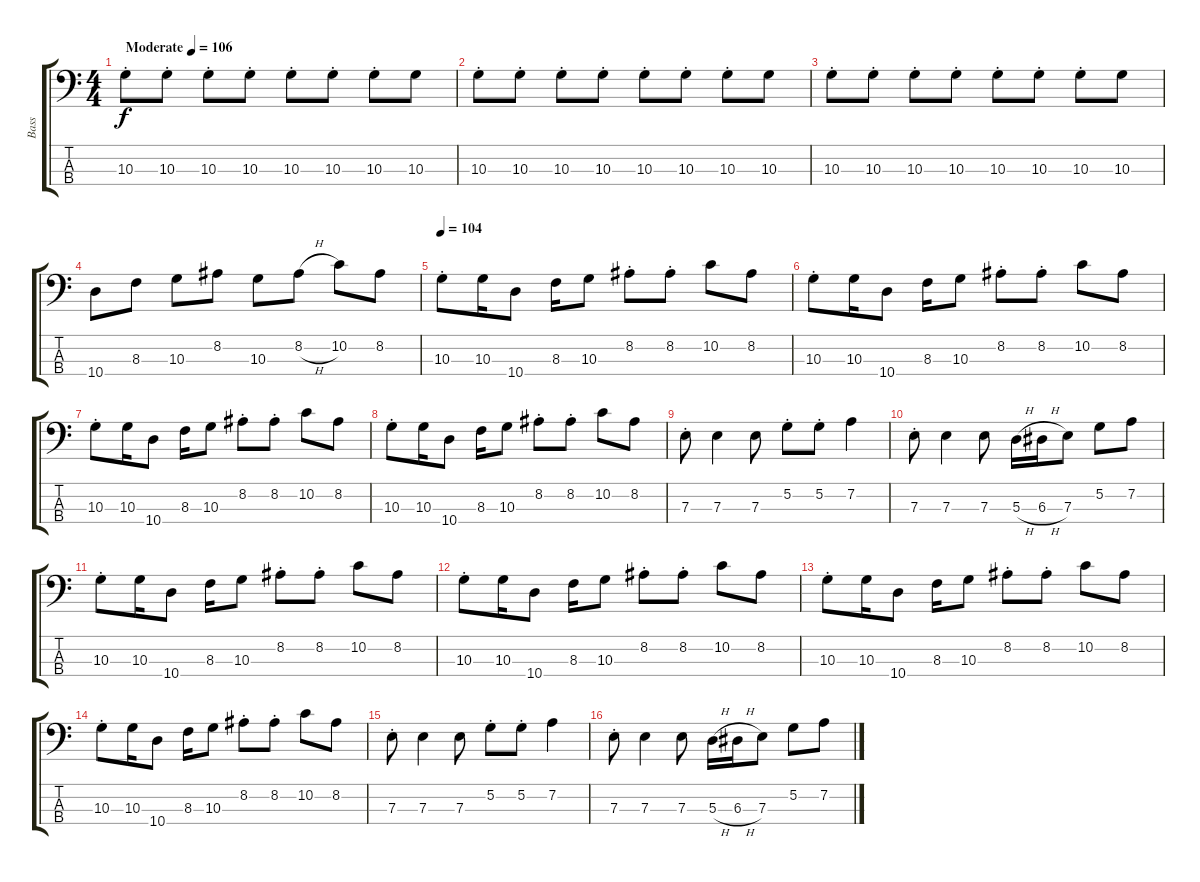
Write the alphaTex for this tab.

\track ("Bass" "Bass") {instrument electricbassfinger}
\staff {score tabs}
\tuning (G2 D2 A1 E1) {hide}
\ts (4 4)
\tempo (106 "Moderate")
\clef f4
\ks c
10.3{st}.8{dy f instrument electricbassfinger} 10.3{st}.8 10.3{st}.8 10.3{st}.8 10.3{st}.8 10.3{st}.8 10.3{st}.8 10.3.8 |
10.3{st}.8 10.3{st}.8 10.3{st}.8 10.3{st}.8 10.3{st}.8 10.3{st}.8 10.3{st}.8 10.3.8 |
10.3{st}.8 10.3{st}.8 10.3{st}.8 10.3{st}.8 10.3{st}.8 10.3{st}.8 10.3{st}.8 10.3.8 |
10.4.8 8.3.8 10.3.8 8.2.8 10.3.8 8.2{h}.8 10.2.8 8.2.8 |
\tempo 104
10.3{st}.8 10.3.16 10.4.8 8.3.16 10.3.8 8.2{st}.8 8.2{st}.8 10.2.8 8.2.8 |
10.3{st}.8 10.3.16 10.4.8 8.3.16 10.3.8 8.2{st}.8 8.2{st}.8 10.2.8 8.2.8 |
10.3{st}.8 10.3.16 10.4.8 8.3.16 10.3.8 8.2{st}.8 8.2{st}.8 10.2.8 8.2.8 |
10.3{st}.8 10.3.16 10.4.8 8.3.16 10.3.8 8.2{st}.8 8.2{st}.8 10.2.8 8.2.8 |
7.3{st}.8 7.3.4 7.3.8 5.2{st}.8 5.2{st}.8 7.2.4 |
7.3{st}.8 7.3.4 7.3.8 5.3{h}.16 6.3{h}.16 7.3.8 5.2.8 7.2.8 |
10.3{st}.8 10.3.16 10.4.8 8.3.16 10.3.8 8.2{st}.8 8.2{st}.8 10.2.8 8.2.8 |
10.3{st}.8 10.3.16 10.4.8 8.3.16 10.3.8 8.2{st}.8 8.2{st}.8 10.2.8 8.2.8 |
10.3{st}.8 10.3.16 10.4.8 8.3.16 10.3.8 8.2{st}.8 8.2{st}.8 10.2.8 8.2.8 |
10.3{st}.8 10.3.16 10.4.8 8.3.16 10.3.8 8.2{st}.8 8.2{st}.8 10.2.8 8.2.8 |
7.3{st}.8 7.3.4 7.3.8 5.2{st}.8 5.2{st}.8 7.2.4 |
7.3{st}.8 7.3.4 7.3.8 5.3{h}.16 6.3{h}.16 7.3.8 5.2.8 7.2.8
